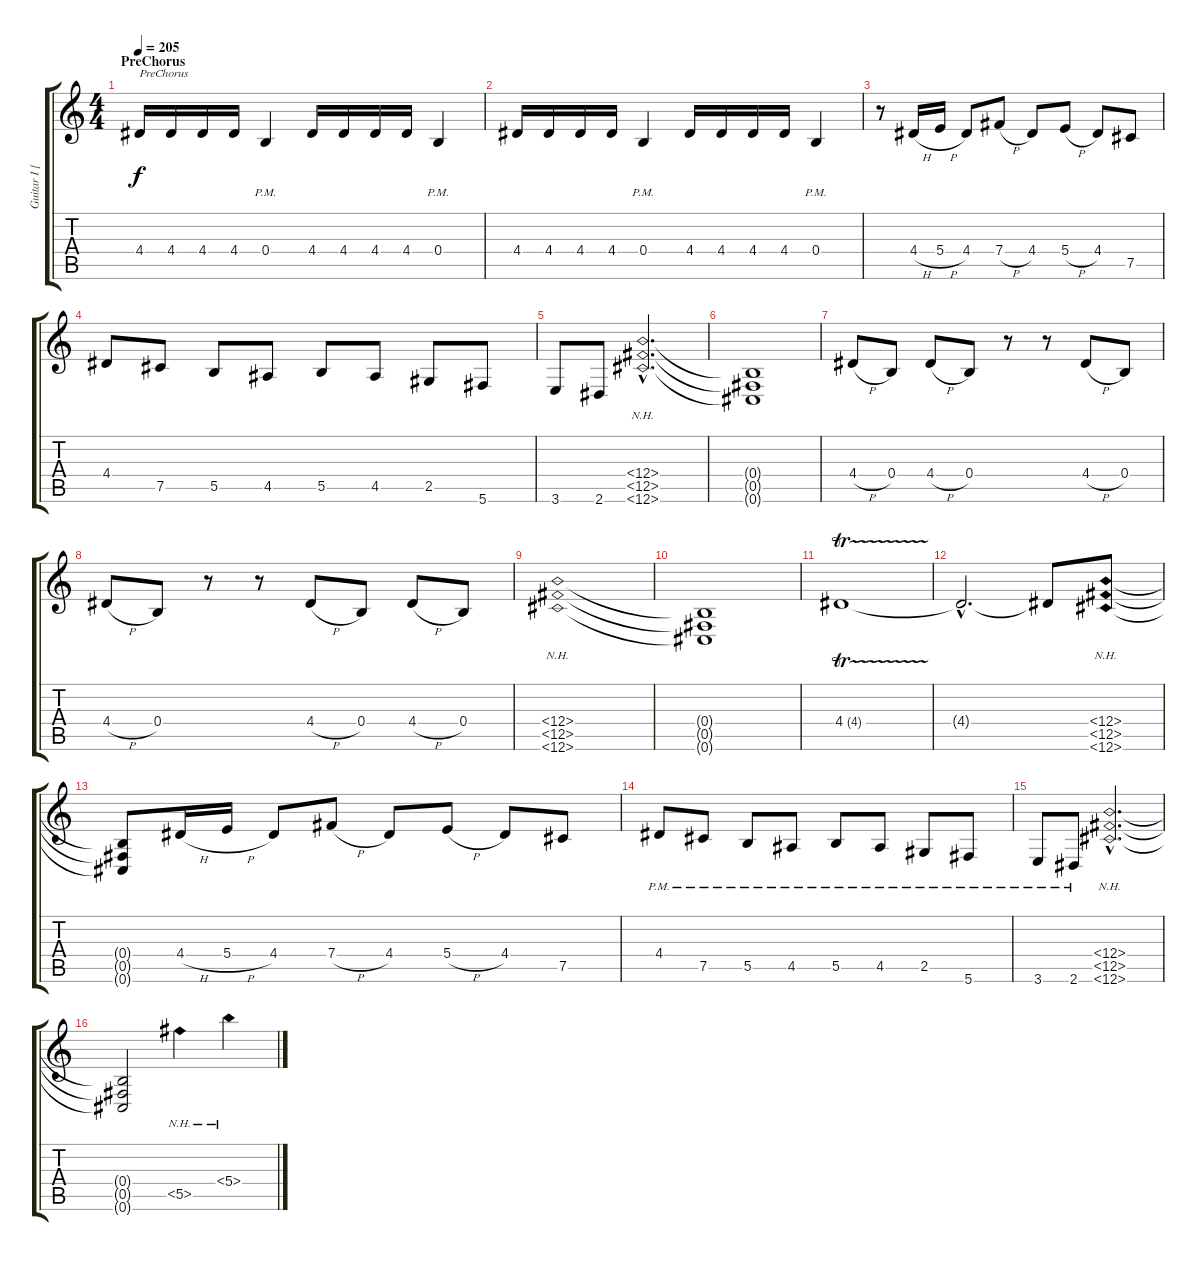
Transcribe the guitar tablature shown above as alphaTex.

\track ("Guitar I [Frederick Schalin]" "Guitar I [") {instrument distortionguitar}
\staff {score tabs}
\tuning (Db4 Ab3 E3 B2 Gb2 Db2) {hide}
\ts (4 4)
\section ("" "PreChorus")
\tempo 205
\clef g2
\ks c
4.4.16{txt "PreChorus" dy f} 4.4.16 4.4.16 4.4.16 0.4{pm}.4 4.4.16 4.4.16 4.4.16 4.4.16 0.4{pm}.4 |
4.4.16 4.4.16 4.4.16 4.4.16 0.4{pm}.4 4.4.16 4.4.16 4.4.16 4.4.16 0.4{pm}.4 |
r.8 4.4{h}.16 5.4{h}.16 4.4.8 7.4{h}.8 4.4.8 5.4{h}.8 4.4.8 7.5.8 |
4.4.8 7.5.8 5.5.8 4.5.8 5.5.8 4.5.8 2.5.8 5.6.8 |
3.6.8 2.6.8 (0.4{nh hac} 0.5{nh hac} 0.6{nh hac}).2{d} |
(0.4{t} 0.5{t} 0.6{t}).1 |
4.4{h}.8 0.4.8 4.4{h}.8 0.4.8 r.8 r.8 4.4{h}.8 0.4.8 |
4.4{h}.8 0.4.8 r.8 r.8 4.4{h}.8 0.4.8 4.4{h}.8 0.4.8 |
(0.4{nh} 0.5{nh} 0.6{nh}).1 |
(0.4{t} 0.5{t} 0.6{t}).1 |
4.4{tr (4 16)}.1 |
4.4{hac t}.2{d} 4.4{t}.8 (0.4{nh} 0.5{nh} 0.6{nh}).8 |
(0.4{t} 0.5{t} 0.6{t}).8 4.4{h}.16 5.4{h}.16 4.4.8 7.4{h}.8 4.4.8 5.4{h}.8 4.4.8 7.5.8 |
4.4{pm}.8 7.5{pm}.8 5.5{pm}.8 4.5{pm}.8 5.5{pm}.8 4.5{pm}.8 2.5{pm}.8 5.6{pm}.8 |
3.6{pm}.8 2.6{pm}.8 (0.4{nh hac} 0.5{nh hac} 0.6{nh hac}).2{d} |
(0.4{t} 0.5{t} 0.6{t}).2 5.5{nh}.4 5.4{nh}.4
